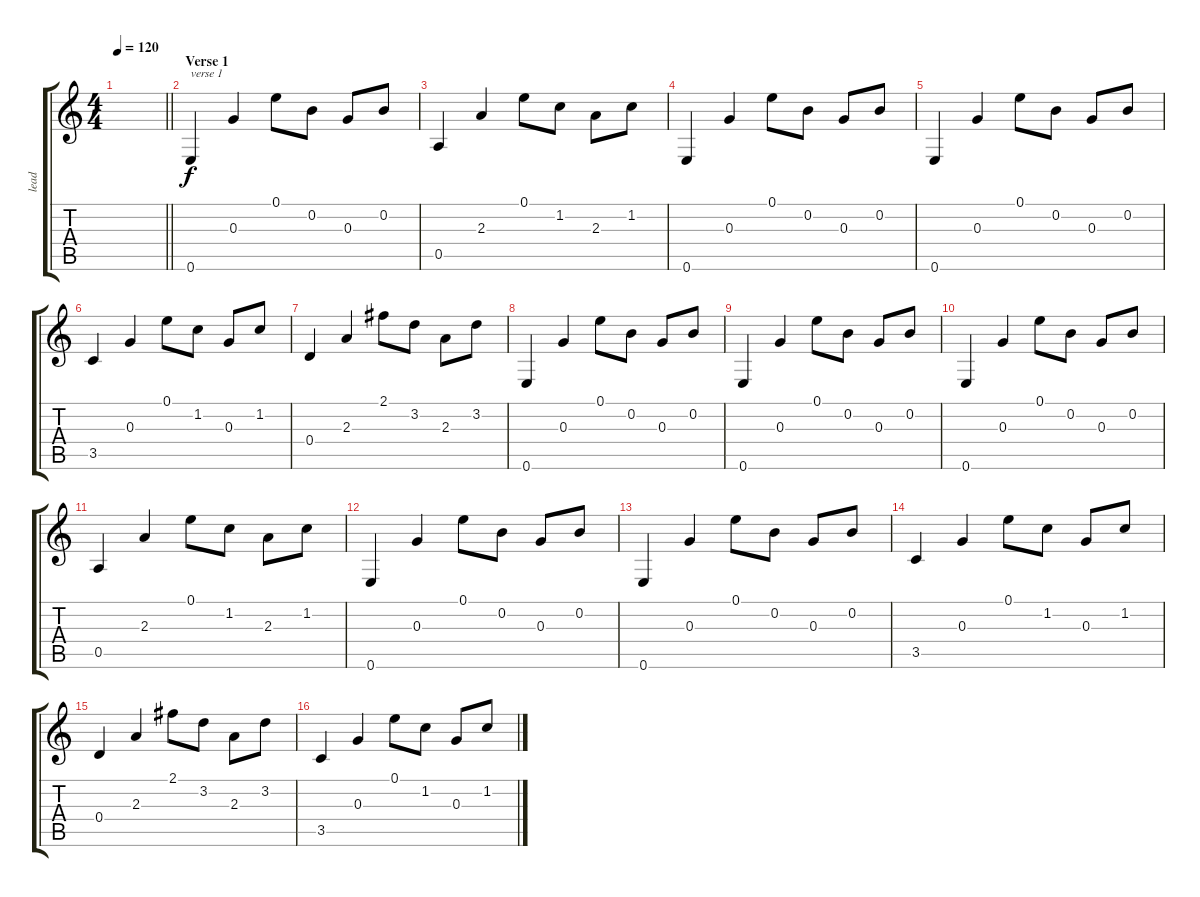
\track ("lead" "lead") {instrument electricguitarjazz}
\staff {score tabs}
\tuning (E4 B3 G3 D3 A2 E2) {hide}
\ts (4 4)
\tempo 120
\clef g2
\barLineRight lightlight
\ks c
|
\section ("" "Verse 1")
0.6.4{txt "verse 1"} 0.3.4 0.1.8 0.2.8 0.3.8 0.2.8 |
0.5.4 2.3.4 0.1.8 1.2.8 2.3.8 1.2.8 |
0.6.4 0.3.4 0.1.8 0.2.8 0.3.8 0.2.8 |
0.6.4 0.3.4 0.1.8 0.2.8 0.3.8 0.2.8 |
3.5.4 0.3.4 0.1.8 1.2.8 0.3.8 1.2.8 |
0.4.4 2.3.4 2.1.8 3.2.8 2.3.8 3.2.8 |
0.6.4 0.3.4 0.1.8 0.2.8 0.3.8 0.2.8 |
0.6.4 0.3.4 0.1.8 0.2.8 0.3.8 0.2.8 |
0.6.4 0.3.4 0.1.8 0.2.8 0.3.8 0.2.8 |
0.5.4 2.3.4 0.1.8 1.2.8 2.3.8 1.2.8 |
0.6.4 0.3.4 0.1.8 0.2.8 0.3.8 0.2.8 |
0.6.4 0.3.4 0.1.8 0.2.8 0.3.8 0.2.8 |
3.5.4 0.3.4 0.1.8 1.2.8 0.3.8 1.2.8 |
0.4.4 2.3.4 2.1.8 3.2.8 2.3.8 3.2.8 |
3.5.4 0.3.4 0.1.8 1.2.8 0.3.8 1.2.8
